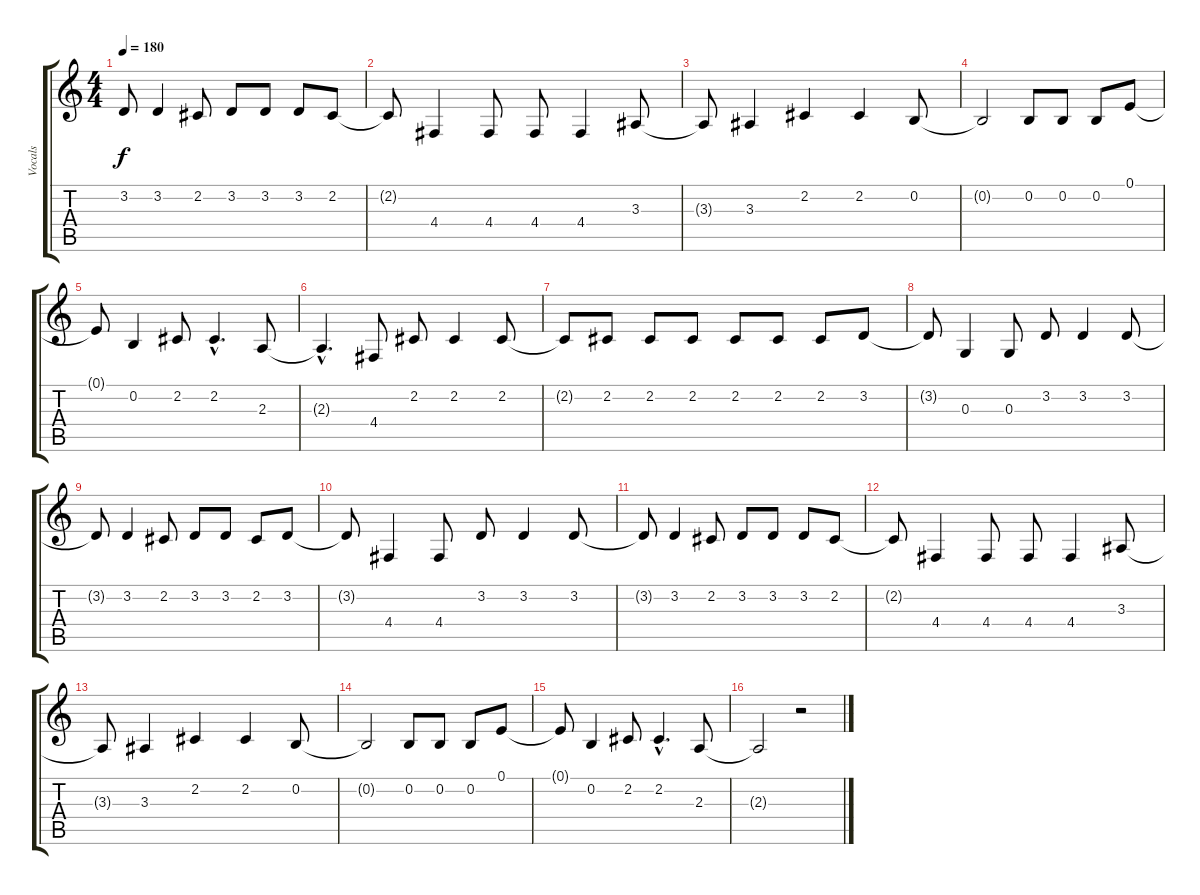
\track ("Vocals" "Vocals") {instrument altosax}
\staff {score tabs}
\tuning (E4 B3 G3 D3 A2 E2) {hide}
\ts (4 4)
\tempo 180
\clef g2
\ks c
3.2{t}.8{dy f} 3.2.4 2.2.8 3.2.8 3.2.8 3.2.8 2.2.8 |
2.2{t}.8 4.4.4 4.4.8 4.4.8 4.4.4 3.3.8 |
3.3{t}.8 3.3.4 2.2.4 2.2.4 0.2.8 |
0.2{t}.2 0.2.8 0.2.8 0.2.8 0.1.8 |
0.1{t}.8 0.2.4 2.2.8 2.2{hac}.4{d} 2.3.8 |
2.3{hac t}.4{d} 4.4.8 2.2.8 2.2.4 2.2.8 |
2.2{t}.8 2.2.8 2.2.8 2.2.8 2.2.8 2.2.8 2.2.8 3.2.8 |
3.2{t}.8 0.3.4 0.3.8 3.2.8 3.2.4 3.2.8 |
3.2{t}.8 3.2.4 2.2.8 3.2.8 3.2.8 2.2.8 3.2.8 |
3.2{t}.8 4.4.4 4.4.8 3.2.8 3.2.4 3.2.8 |
3.2{t}.8 3.2.4 2.2.8 3.2.8 3.2.8 3.2.8 2.2.8 |
2.2{t}.8 4.4.4 4.4.8 4.4.8 4.4.4 3.3.8 |
3.3{t}.8 3.3.4 2.2.4 2.2.4 0.2.8 |
0.2{t}.2 0.2.8 0.2.8 0.2.8 0.1.8 |
0.1{t}.8 0.2.4 2.2.8 2.2{hac}.4{d} 2.3.8 |
2.3{t}.2 r.2
